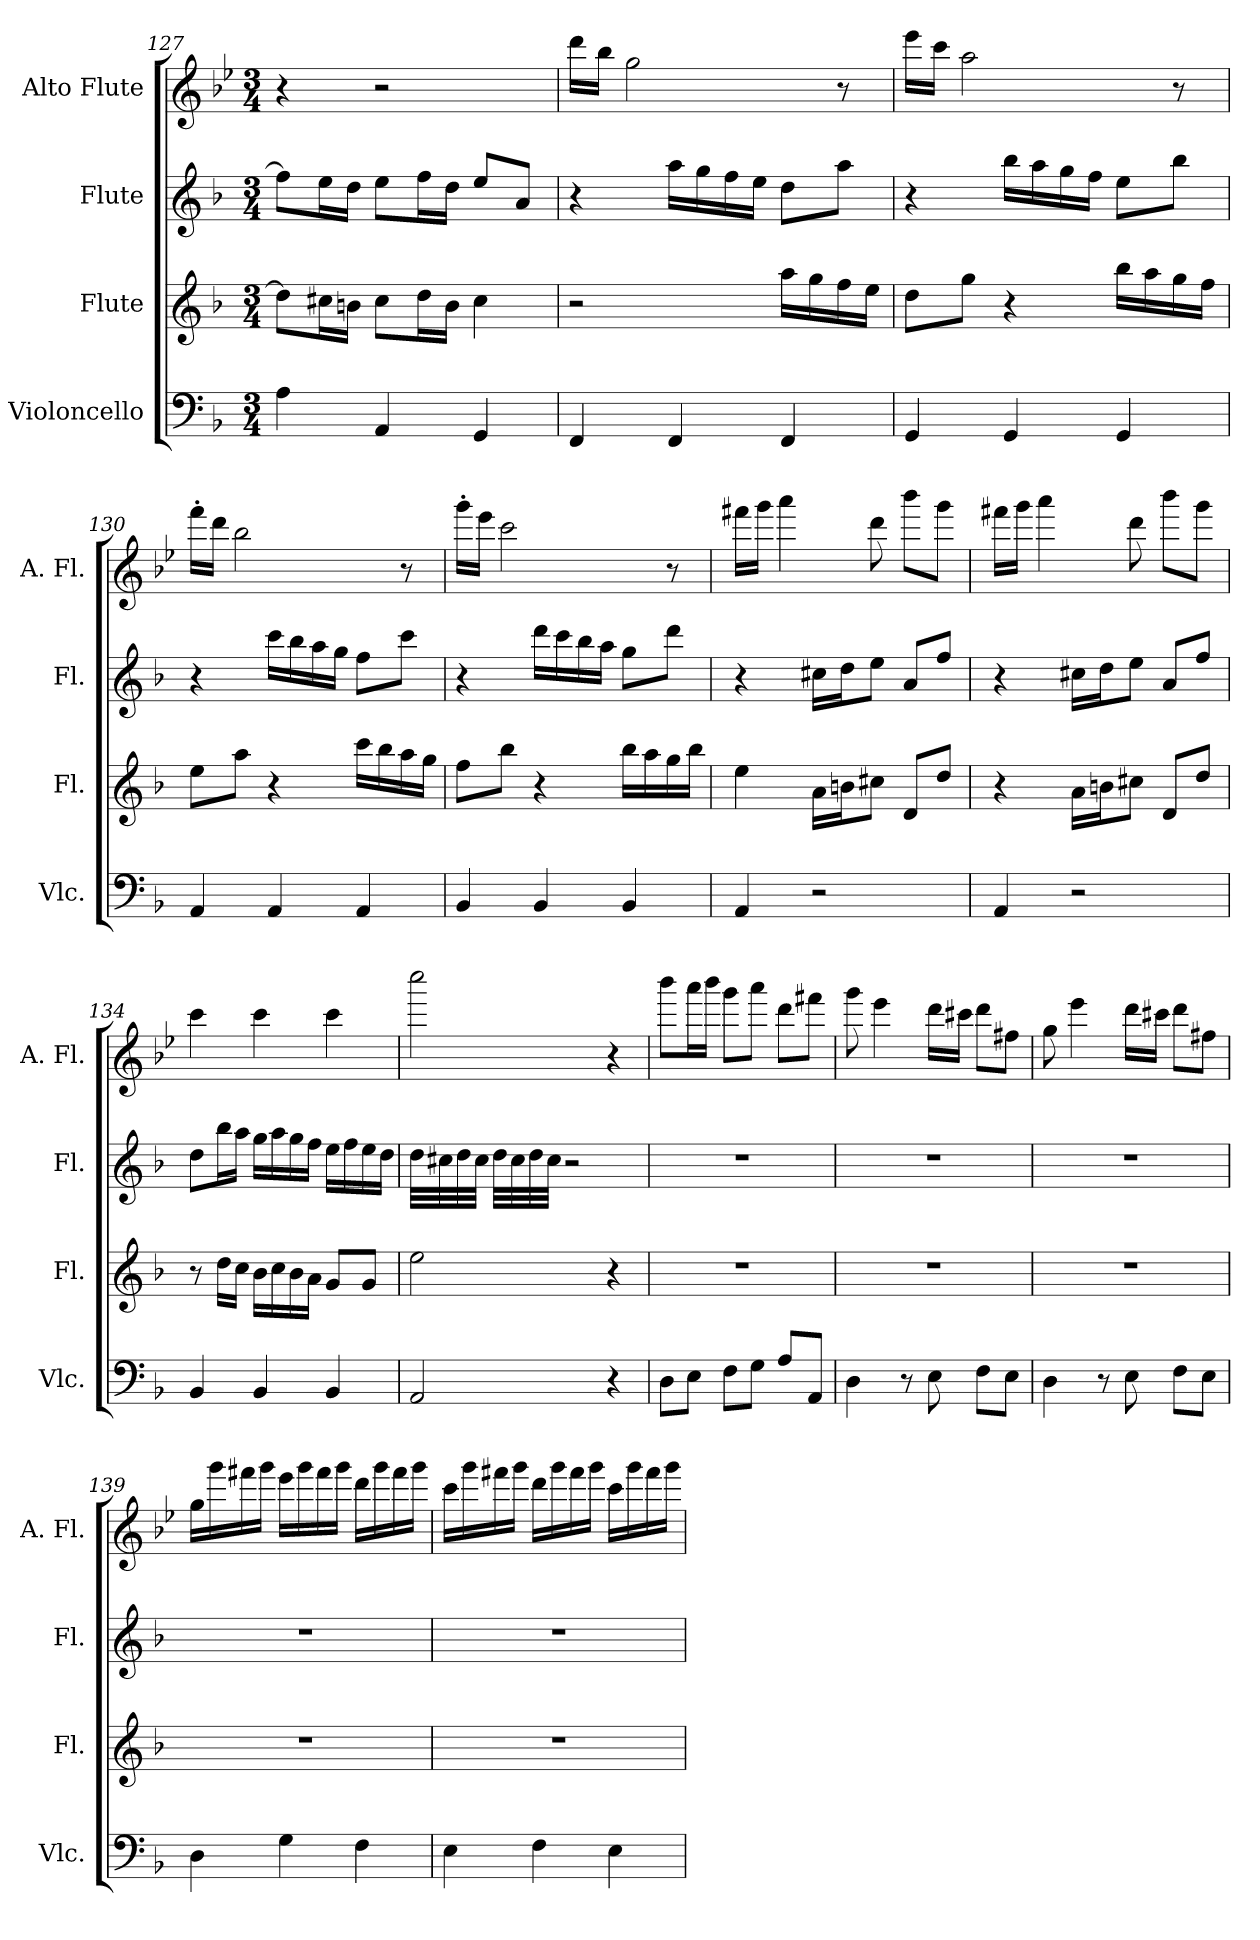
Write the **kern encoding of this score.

**kern	**kern	**kern	**kern
*part4	*part3	*part2	*part1
*staff4	*staff3	*staff2	*staff1
*I"Violoncello	*I"Flute	*I"Flute	*I"Alto Flute
*I'Vlc.	*I'Fl.	*I'Fl.	*I'A. Fl.
!!LO:PB:g=z
*clefF4	*clefG2	*clefG2	*clefG2
*	*	*	*ITrd3c5
*k[b-]	*k[b-]	*k[b-]	*k[b-]
*F:	*F:	*F:	*F:
*M3/4	*M3/4	*M3/4	*M3/4
=127	=127	=127	=127
4A\	8dd\L]	8ff\L]	4r
.	16cc#X\L	16ee\L	.
.	16bn\JJ	16dd\JJ	.
4AA/	8cc#\L	8ee\L	2r
.	16dd\L	16ff\L	.
.	16b\JJ	16dd\JJ	.
4GG/	4cc#\	8ee/L	.
.	.	8a/J	.
!!LO:PB:g=z
=128	=128	=128	=128
4FF/	2r	4r	16aa\LL
.	.	.	16ff\JJ
.	.	.	2dd\
4FF/	.	16aa\LL	.
.	.	16gg\	.
.	.	16ff\	.
.	.	16ee\JJ	.
4FF/	16aa\LL	8dd\L	.
.	16gg\	.	.
.	16ff\	8aa\J	8r
.	16ee\JJ	.	.
=129	=129	=129	=129
4GG/	8dd\L	4r	16bb-\LL
.	.	.	16gg\JJ
.	8gg\J	.	2ee\
4GG/	4r	16bb-\LL	.
.	.	16aa\	.
.	.	16gg\	.
.	.	16ff\JJ	.
4GG/	16bb-\LL	8ee\L	.
.	16aa\	.	.
.	16gg\	8bb-\J	8r
.	16ff\JJ	.	.
!!LO:PB:g=z
=130	=130	=130	=130
4AA/	8ee\L	4r	16ccc'\LL
.	.	.	16aa\JJ
.	8aa\J	.	2ff\
4AA/	4r	16ccc\LL	.
.	.	16bb-\	.
.	.	16aa\	.
.	.	16gg\JJ	.
4AA/	16ccc\LL	8ff\L	.
.	16bb-\	.	.
.	16aa\	8ccc\J	8r
.	16gg\JJ	.	.
=131	=131	=131	=131
4BB-/	8ff\L	4r	16ddd'\LL
.	.	.	16bb-\JJ
.	8bb-\J	.	2gg\
4BB-/	4r	16ddd\LL	.
.	.	16ccc\	.
.	.	16bb-\	.
.	.	16aa\JJ	.
4BB-/	16bb-\LL	8gg\L	.
.	16aa\	.	.
.	16gg\	8ddd\J	8r
.	16bb-\JJ	.	.
=132	=132	=132	=132
4AA/	4ee\	4r	16ccc#X\LL
.	.	.	16ddd\JJ
.	.	.	4eee\
2r	16a\LL	16cc#X\LL	.
.	16bn\J	16dd\J	.
.	8cc#X\J	8ee\J	8aa\
.	8d/L	8a/L	8fff\L
.	8dd/J	8ff/J	8ddd\J
=133	=133	=133	=133
4AA/	4r	4r	16ccc#X\LL
.	.	.	16ddd\JJ
.	.	.	4eee\
2r	16a\LL	16cc#X\LL	.
.	16bn\J	16dd\J	.
.	8cc#X\J	8ee\J	8aa\
.	8d/L	8a/L	8fff\L
.	8dd/J	8ff/J	8ddd\J
!!LO:PB:g=z
=134	=134	=134	=134
4BB-/	8r	8dd\L	4gg\
.	16dd\LL	16bb-\L	.
.	16cc\JJ	16aa\JJ	.
4BB-/	16b-\LL	16gg\LL	4gg\
.	16cc\	16aa\	.
.	16b-\	16gg\	.
.	16a\JJ	16ff\JJ	.
4BB-/	8g/L	16ee\LL	4gg\
.	.	16ff\	.
.	8g/J	16ee\	.
.	.	16dd\JJ	.
!!LO:PB:g=z
=135	=135	=135	=135
2AA/	2ee\	32dd\LLL	2ggg\
.	.	32cc#X\	.
.	.	32dd\	.
.	.	32cc#\JJJ	.
.	.	32dd\LLL	.
.	.	32cc#\	.
.	.	32dd\	.
.	.	32cc#\JJJ	.
.	.	2r	.
4r	4r	.	4r
=136	=136	=136	=136
8D\L	2.r	2.r	8fff\L
8E\J	.	.	16eee\L
.	.	.	16fff\JJ
8F\L	.	.	8ddd\L
8G\J	.	.	8eee\J
8A/L	.	.	8aa\L
8AA/J	.	.	8ccc#X\J
=137	=137	=137	=137
4D\	2.r	2.r	8ddd\
.	.	.	4bb-\
8r	.	.	.
8E\	.	.	16aa\LL
.	.	.	16gg#X\JJ
8F\L	.	.	8aa\L
8E\J	.	.	8cc#X\J
!!LO:PB:g=z
=138	=138	=138	=138
4D\	2.r	2.r	8dd\
.	.	.	4bb-\
8r	.	.	.
8E\	.	.	16aa\LL
.	.	.	16gg#X\JJ
8F\L	.	.	8aa\L
8E\J	.	.	8cc#X\J
!!LO:PB:g=z
=139	=139	=139	=139
4D\	2.r	2.r	16dd\LL
.	.	.	16ddd\
.	.	.	16ccc#X\
.	.	.	16ddd\JJ
4G\	.	.	16bb-\LL
.	.	.	16ddd\
.	.	.	16ccc#\
.	.	.	16ddd\JJ
4F\	.	.	16aa\LL
.	.	.	16ddd\
.	.	.	16ccc#\
.	.	.	16ddd\JJ
=140	=140	=140	=140
4E\	2.r	2.r	16gg\LL
.	.	.	16ddd\
.	.	.	16ccc#X\
.	.	.	16ddd\JJ
4F\	.	.	16aa\LL
.	.	.	16ddd\
.	.	.	16ccc#\
.	.	.	16ddd\JJ
4E\	.	.	16gg\LL
.	.	.	16ddd\
.	.	.	16ccc#\
.	.	.	16ddd\JJ
=	=	=	=
*-	*-	*-	*-
